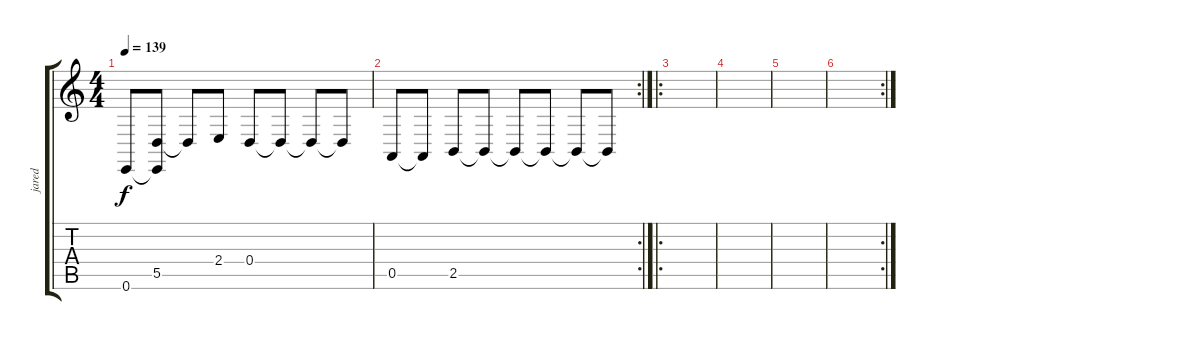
\track ("jared" "jared") {instrument lead1square}
\staff {score tabs}
\tuning (E4 B3 G3 D3 A2 E2) {hide}
\ts (4 4)
\tempo 139
\clef g2
\ks c
0.6.8{dy f} (5.5 0.6{t}).8 5.5{t}.8 2.4.8 0.4.8 0.4{t}.8 0.4{t}.8 0.4{t}.8 |
\rc 2
0.5.8 0.5{t}.8 2.5.8 2.5{t}.8 2.5{t}.8 2.5{t}.8 2.5{t}.8 2.5{t}.8 |
\ro
|
|
|
\rc 2
